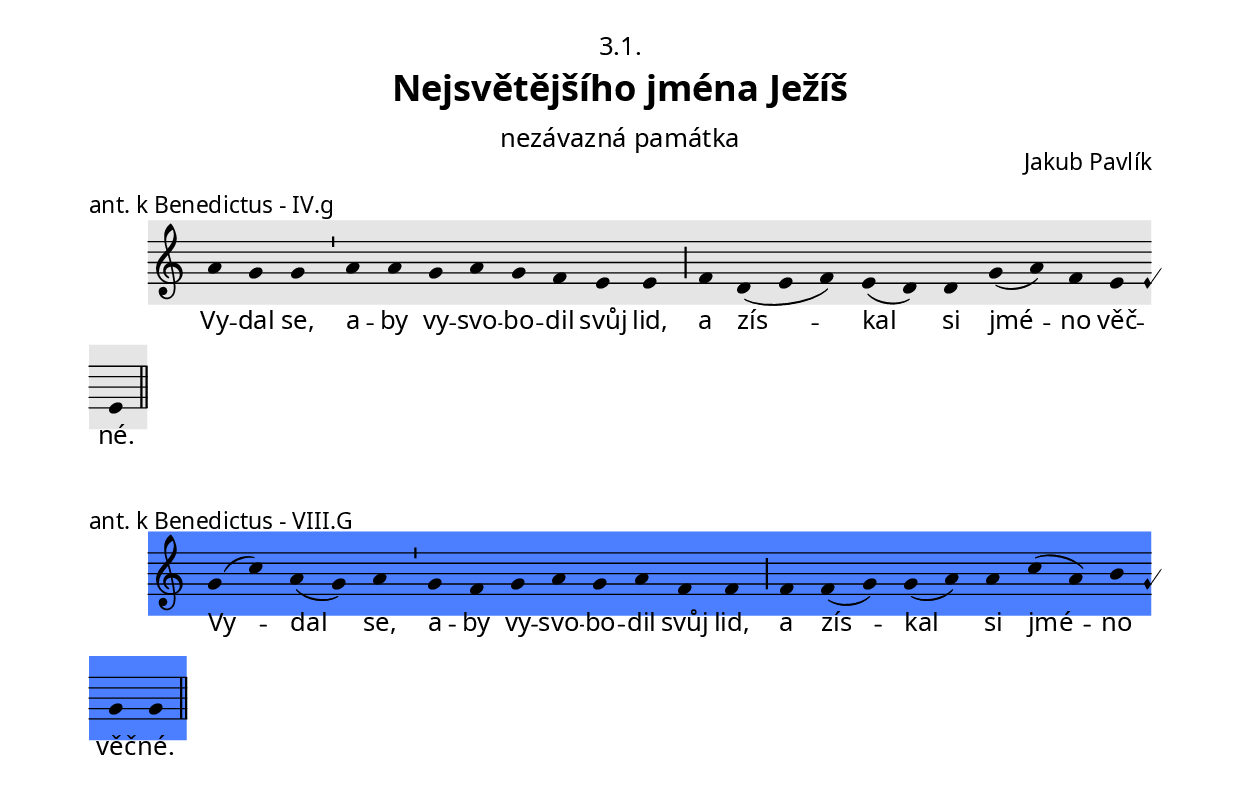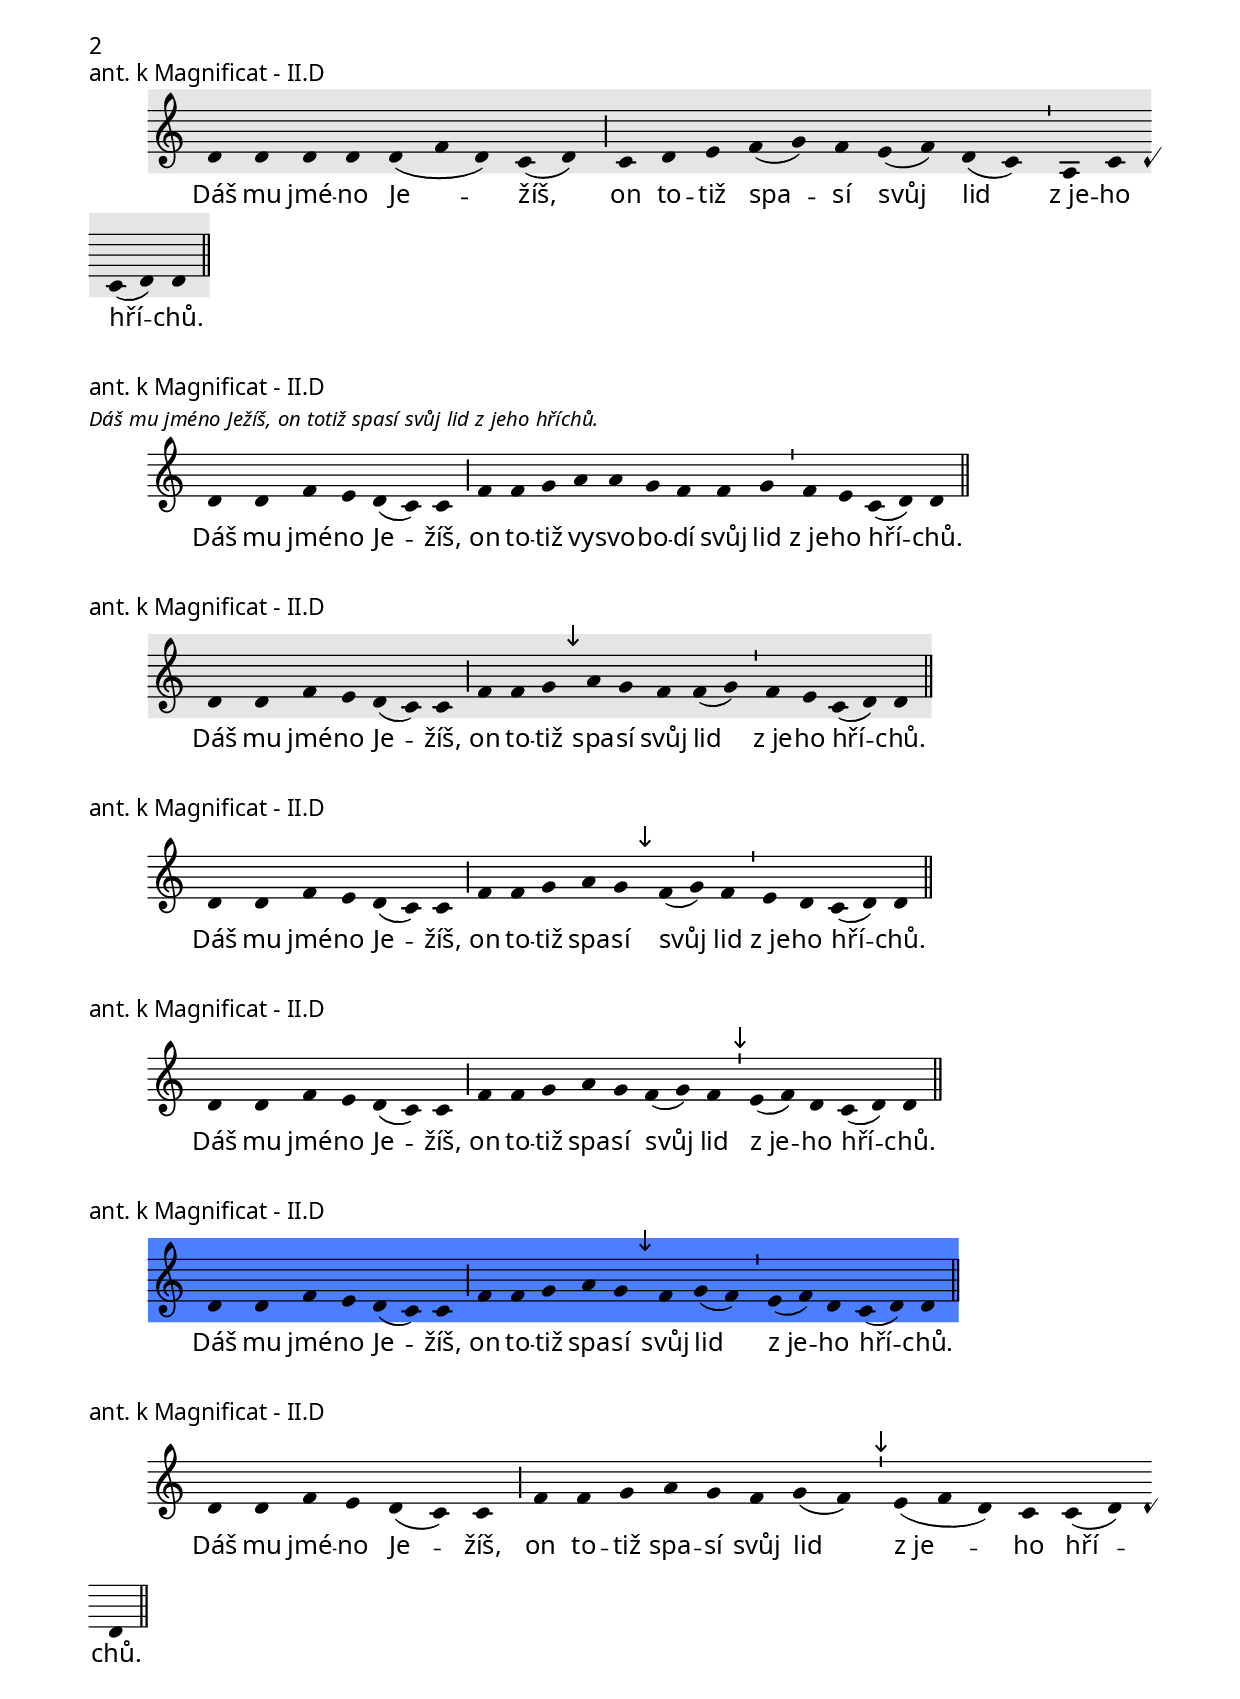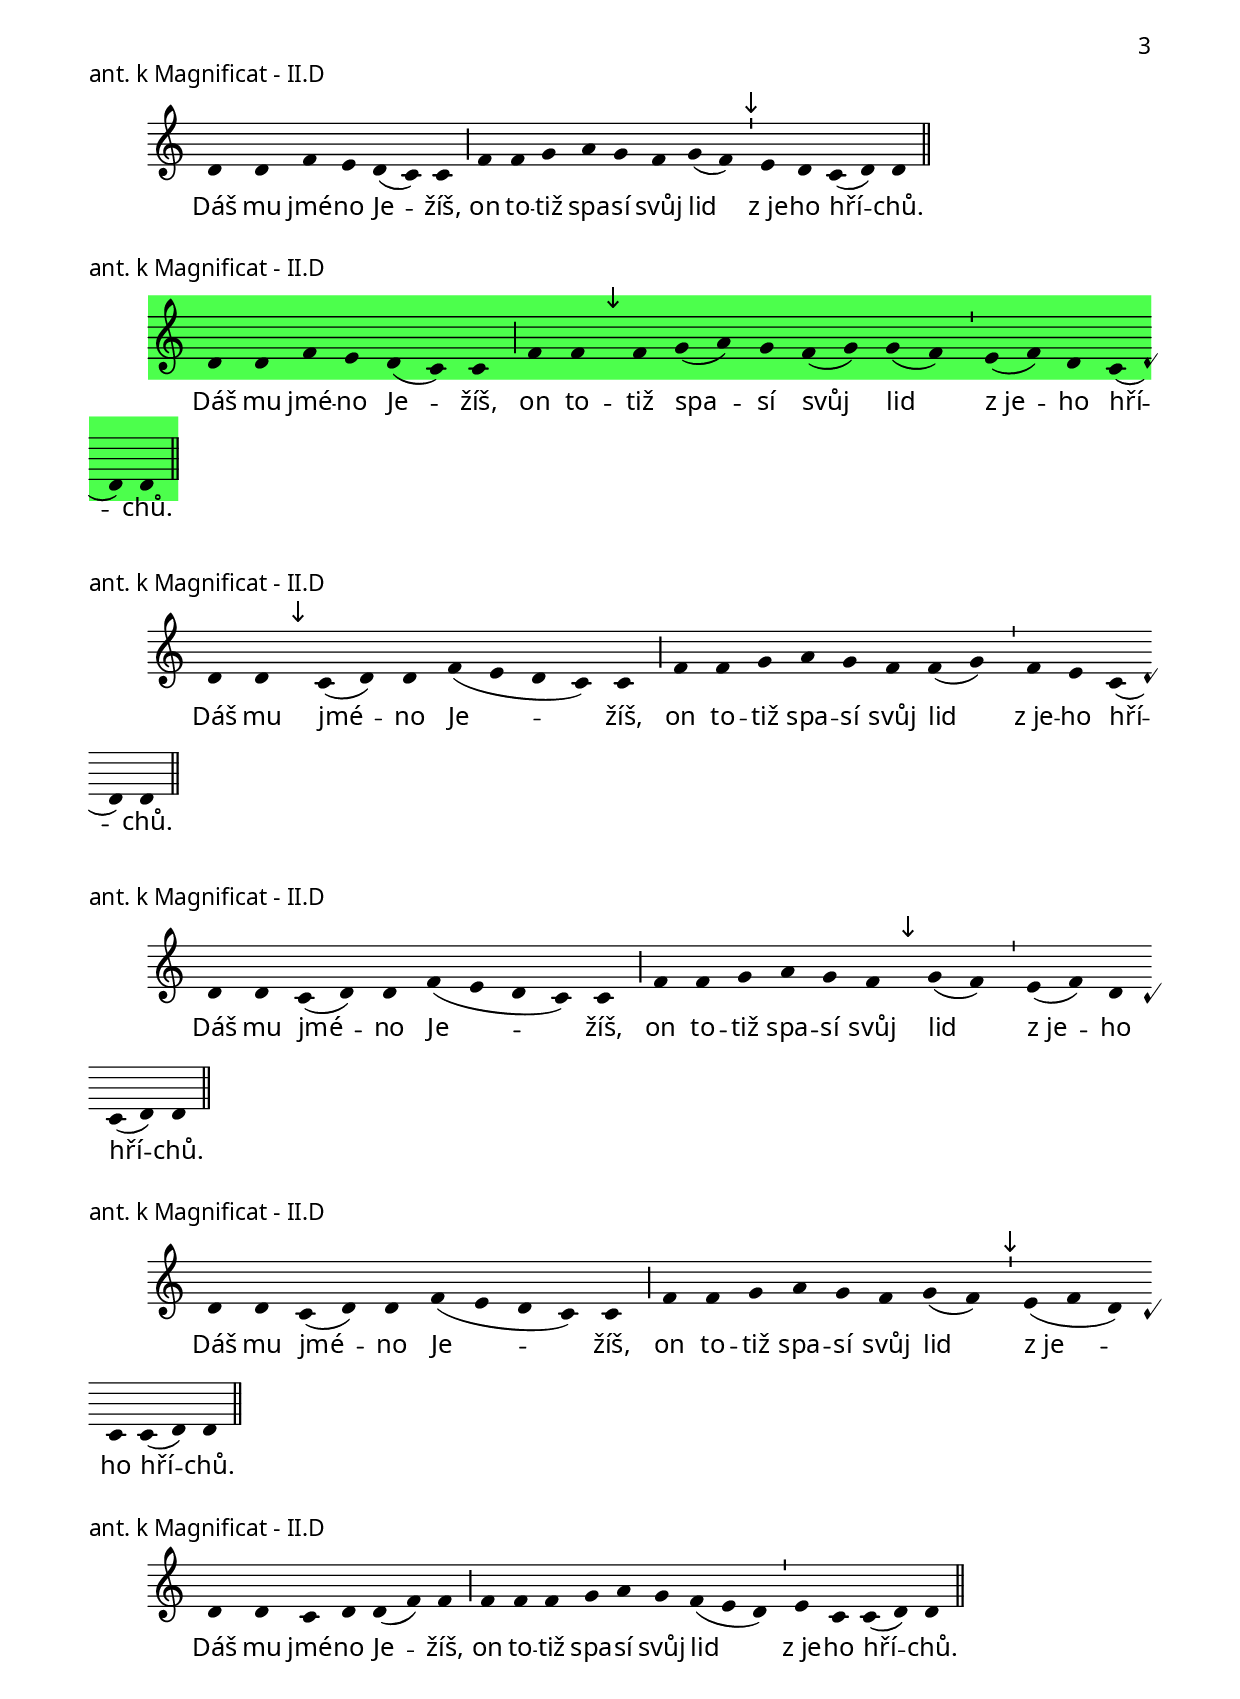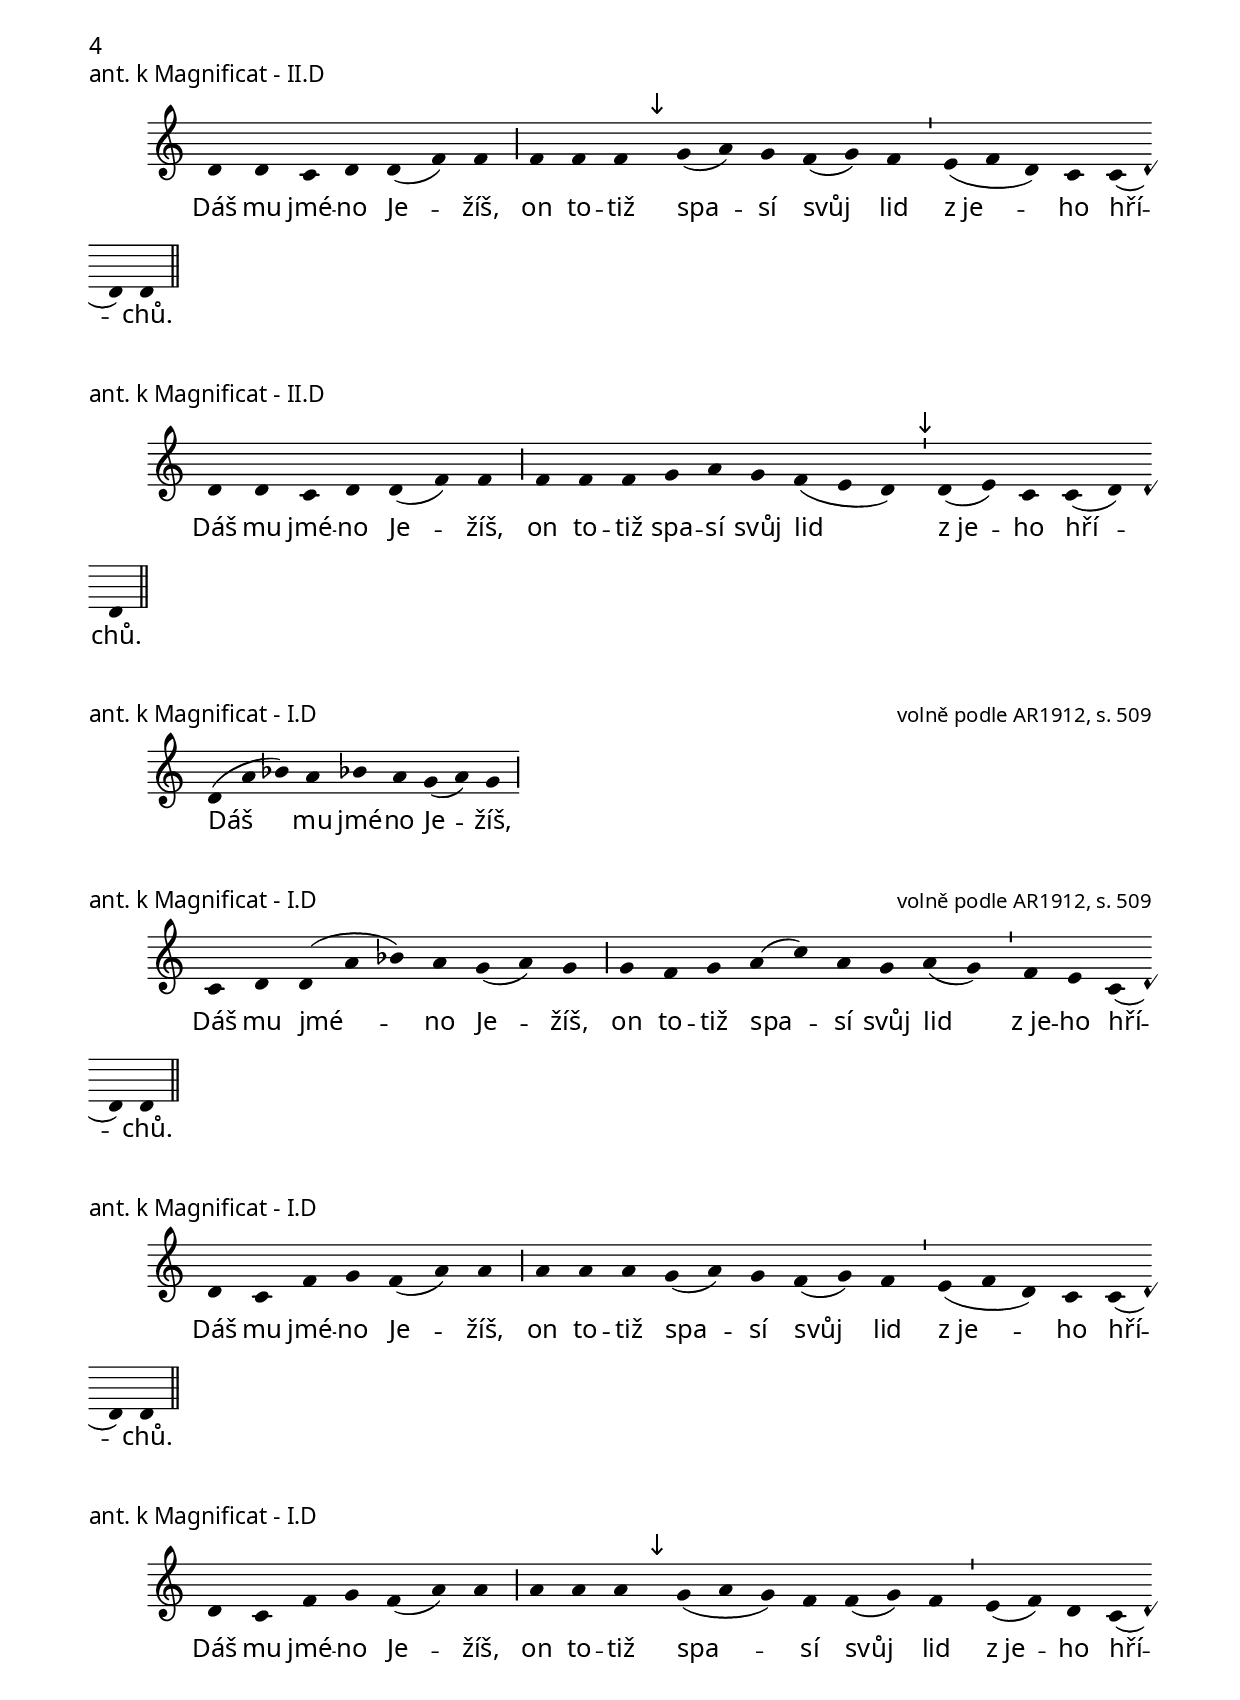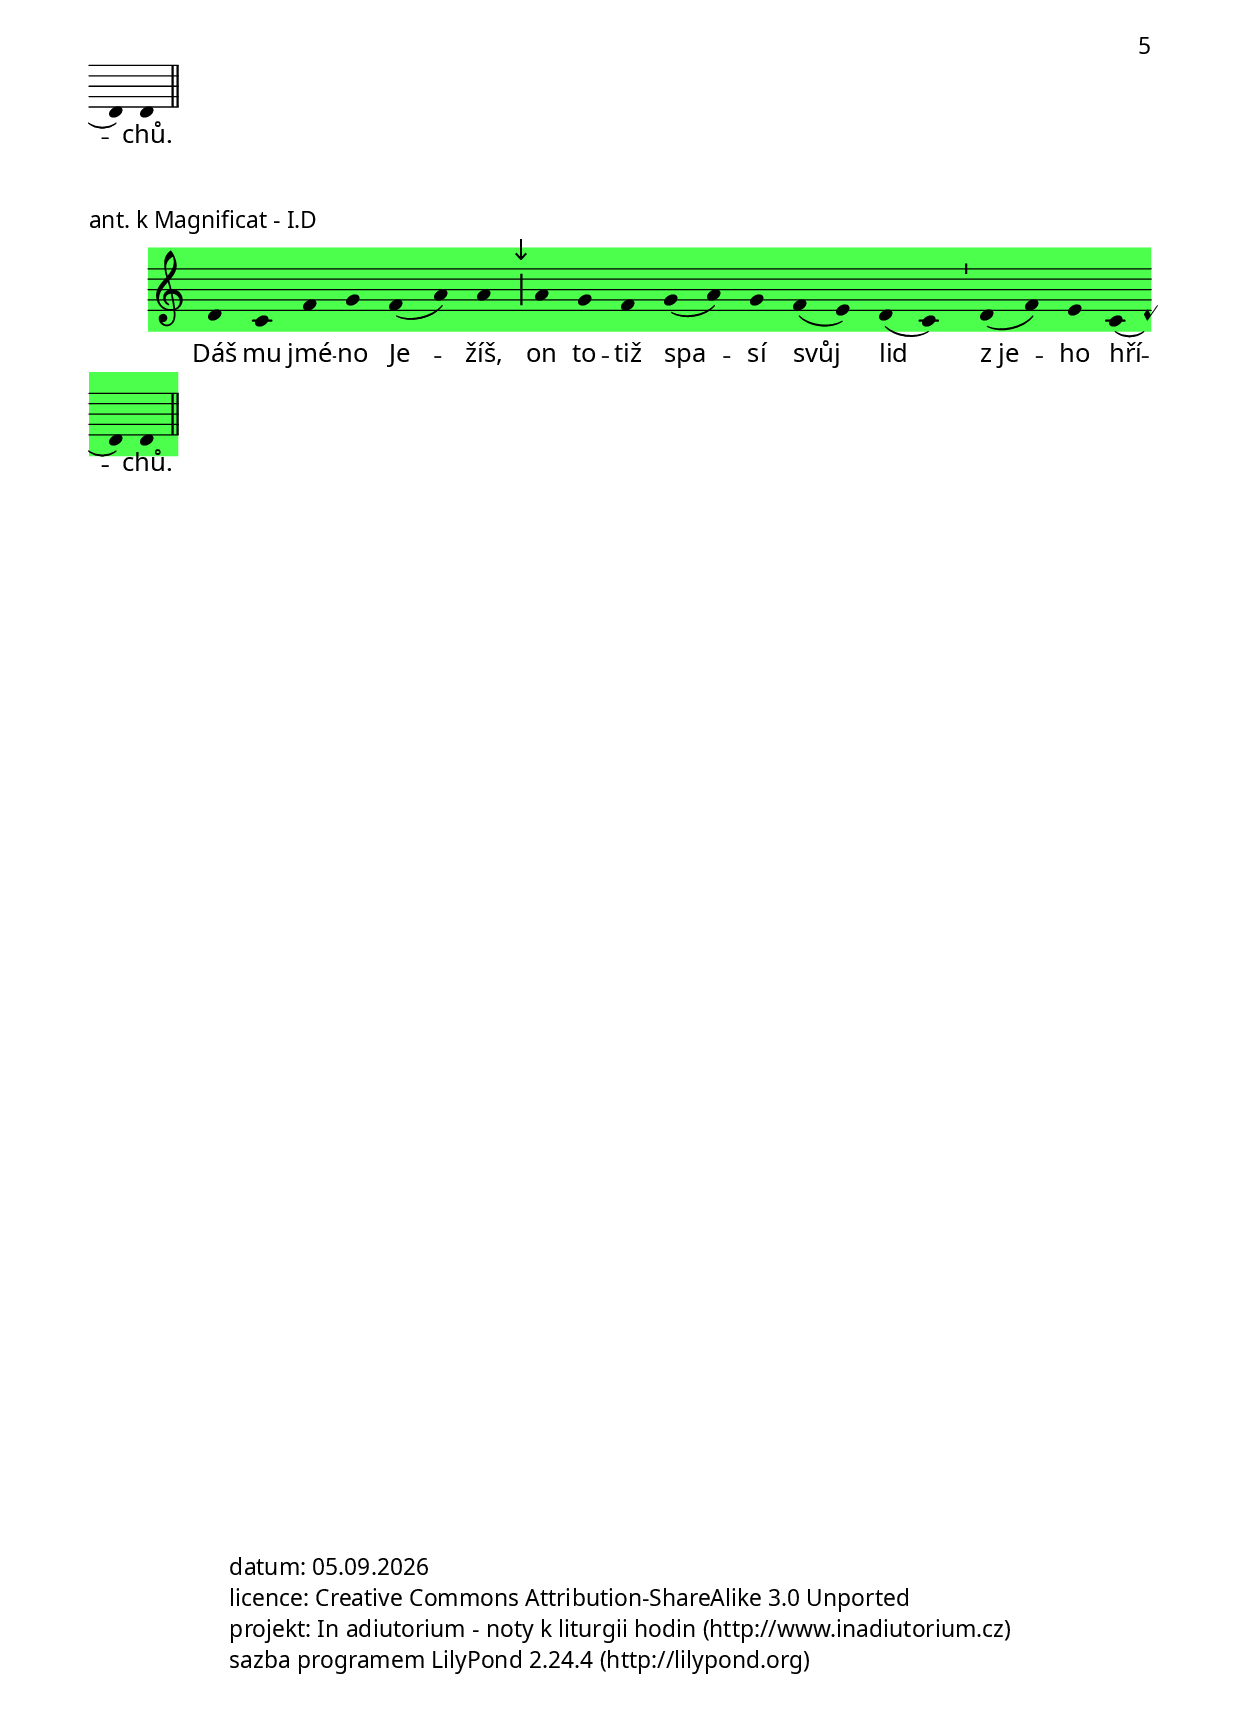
\version "2.17.24"

\include "../spolecne.ly"

\header {
  title = \markup\titleSvatek
            "Nejsvětějšího jména Ježíš"
            "nezávazná památka"
            3.1.
  composer = "Jakub Pavlík"
}

\score {
  \relative c'' {
    \zvyraznovacSedy
    \choralniRezim
    a4 g g \barMin a a g a g f e e \barMaior
    f d( e f) e( d) d g( a) f e e \barFinalis
  }
  \addlyrics {
    Vy -- dal se, a -- by vy -- svo -- bo -- dil svůj lid,
    a zís -- kal si jmé -- no věč -- né.
  }
  \header {
    quid = "ant. k Benedictus"
    modus = "IV"
    differentia = "g"
    psalmus = ""
    id = "aben"
    piece = \markup {\sestavTitulekBezZalmu}
  }
}

\score {
  \relative c'' {
    \zvyraznovacModry
    \choralniRezim
    g4( c) a( g) a \barMin
    g f g a g a f f \barMaior
    f f( g) g( a) a c( a) b g g \barFinalis
  }
  \addlyrics {
    Vy -- dal se,
    a -- by vy -- svo -- bo -- dil svůj lid,
    a zís -- kal si jmé -- no věč -- né.
  }
  \header {
    quid = "ant. k Benedictus"
    modus = "VIII"
    differentia = "G"
    psalmus = ""
    fons = "volně podle antifony 'Dedit se, ut liberaret populum', AR1912, s. 507"
    id = "aben"
    piece = \markup {\sestavTitulekBezZalmu}
  }
}

\pageBreak

\score {
  \relative c' {
    \zvyraznovacSedy
    \choralniRezim
    d4 d d d d( f d) c( d) \barMaior
    c d e f( g) f e( f) d( c) \barMin
    a c c( d) d \barFinalis
  }
  \addlyrics {
    Dáš mu jmé -- no Je -- žíš,
    on to -- tiž spa -- sí svůj lid
    z_je -- ho hří -- chů.
  }
  \header {
    quid = "ant. k Magnificat"
    modus = "II"
    differentia = "D"
    psalmus = ""
    id = "amag"
    piece = \markup {\sestavTitulekBezZalmu}
  }
}

\score {
  \relative c' {
    \choralniRezim
    d4 d f e d( c) c \barMaior
    f f g a a g f f g \barMin
    f e c( d) d \barFinalis
  }
  \addlyrics {
    Dáš mu jmé -- no Je -- žíš,
    on to -- tiž vy -- svo -- bo -- dí svůj lid
    z_je -- ho hří -- chů.
  }
  \header {
    textus_approbatus = "Dáš mu jméno Ježíš, on totiž spasí svůj lid z jeho hříchů."
    quid = "ant. k Magnificat"
    modus = "II"
    differentia = "D"
    psalmus = ""
    id = "amag"
    piece = \markup {\sestavTitulekBezZalmu}
  }
}

\score {
  \relative c' {
    \zvyraznovacSedy
    \choralniRezim
    d4 d f e d( c) c \barMaior
    f f g \mark\sipka a g f f( g) \barMin
    f e c( d) d \barFinalis
  }
  \addlyrics {
    Dáš mu jmé -- no Je -- žíš,
    on to -- tiž spa -- sí svůj lid
    z_je -- ho hří -- chů.
  }
  \header {
    quid = "ant. k Magnificat"
    modus = "II"
    differentia = "D"
    psalmus = ""
    id = "amag"
    piece = \markup {\sestavTitulekBezZalmu}
  }
}

\score {
  \relative c' {
    \choralniRezim
    d4 d f e d( c) c \barMaior
    f f g a g \mark\sipka f( g) f \barMin
    e d c( d) d \barFinalis
  }
  \addlyrics {
    Dáš mu jmé -- no Je -- žíš,
    on to -- tiž spa -- sí svůj lid
    z_je -- ho hří -- chů.
  }
  \header {
    quid = "ant. k Magnificat"
    modus = "II"
    differentia = "D"
    psalmus = ""
    id = "amag"
    piece = \markup {\sestavTitulekBezZalmu}
  }
}

\score {
  \relative c' {
    \choralniRezim
    d4 d f e d( c) c \barMaior
    f f g a g f( g) f \barMin
    \mark\sipka e( f) d c( d) d \barFinalis
  }
  \addlyrics {
    Dáš mu jmé -- no Je -- žíš,
    on to -- tiž spa -- sí svůj lid
    z_je -- ho hří -- chů.
  }
  \header {
    quid = "ant. k Magnificat"
    modus = "II"
    differentia = "D"
    psalmus = ""
    id = "amag"
    piece = \markup {\sestavTitulekBezZalmu}
  }
}

\score {
  \relative c' {
    \zvyraznovacModry
    \choralniRezim
    d4 d f e d( c) c \barMaior
    f f g a g \mark\sipka f g( f) \barMin
    e( f) d c( d) d \barFinalis
  }
  \addlyrics {
    Dáš mu jmé -- no Je -- žíš,
    on to -- tiž spa -- sí svůj lid
    z_je -- ho hří -- chů.
  }
  \header {
    quid = "ant. k Magnificat"
    modus = "II"
    differentia = "D"
    psalmus = ""
    id = "amag"
    piece = \markup {\sestavTitulekBezZalmu}
  }
}

\score {
  \relative c' {
    \choralniRezim
    d4 d f e d( c) c \barMaior
    f f g a g f g( f) \barMin
    \mark\sipka e( f d) c c( d) d \barFinalis
  }
  \addlyrics {
    Dáš mu jmé -- no Je -- žíš,
    on to -- tiž spa -- sí svůj lid
    z_je -- ho hří -- chů.
  }
  \header {
    quid = "ant. k Magnificat"
    modus = "II"
    differentia = "D"
    psalmus = ""
    id = "amag"
    piece = \markup {\sestavTitulekBezZalmu}
  }
}

\score {
  \relative c' {
    \choralniRezim
    d4 d f e d( c) c \barMaior
    f f g a g f g( f) \barMin
    \mark\sipka e d c( d) d \barFinalis
  }
  \addlyrics {
    Dáš mu jmé -- no Je -- žíš,
    on to -- tiž spa -- sí svůj lid
    z_je -- ho hří -- chů.
  }
  \header {
    quid = "ant. k Magnificat"
    modus = "II"
    differentia = "D"
    psalmus = ""
    id = "amag"
    piece = \markup {\sestavTitulekBezZalmu}
  }
}

\score {
  \relative c' {
    \zvyraznovacZeleny
    \choralniRezim
    d4 d f e d( c) c \barMaior
    f f \mark\sipka f g( a) g f( g) g( f) \barMin
    e( f) d c( d) d \barFinalis
  }
  \addlyrics {
    Dáš mu jmé -- no Je -- žíš,
    on to -- tiž spa -- sí svůj lid
    z_je -- ho hří -- chů.
  }
  \header {
    quid = "ant. k Magnificat"
    modus = "II"
    differentia = "D"
    psalmus = ""
    id = "amag"
    piece = \markup {\sestavTitulekBezZalmu}
  }
}

\score {
  \relative c' {
    \choralniRezim
    d4 d \mark\sipka c( d) d f( e d c) c \barMaior
    f f g a g f f( g) \barMin
    f e c( d) d \barFinalis
  }
  \addlyrics {
    Dáš mu jmé -- no Je -- žíš,
    on to -- tiž spa -- sí svůj lid
    z_je -- ho hří -- chů.
  }
  \header {
    quid = "ant. k Magnificat"
    modus = "II"
    differentia = "D"
    psalmus = ""
    id = "amag"
    piece = \markup {\sestavTitulekBezZalmu}
  }
}

\score {
  \relative c' {
    \choralniRezim
    d4 d c( d) d f( e d c) c \barMaior
    f f g a g f \mark\sipka g( f) \barMin
    e( f) d c( d) d \barFinalis
  }
  \addlyrics {
    Dáš mu jmé -- no Je -- žíš,
    on to -- tiž spa -- sí svůj lid
    z_je -- ho hří -- chů.
  }
  \header {
    quid = "ant. k Magnificat"
    modus = "II"
    differentia = "D"
    psalmus = ""
    id = "amag"
    piece = \markup {\sestavTitulekBezZalmu}
  }
}

\score {
  \relative c' {
    \choralniRezim
    d4 d c( d) d f( e d c) c \barMaior
    f f g a g f g( f) \barMin
    \mark\sipka e( f d) c c( d) d \barFinalis
  }
  \addlyrics {
    Dáš mu jmé -- no Je -- žíš,
    on to -- tiž spa -- sí svůj lid
    z_je -- ho hří -- chů.
  }
  \header {
    quid = "ant. k Magnificat"
    modus = "II"
    differentia = "D"
    psalmus = ""
    id = "amag"
    piece = \markup {\sestavTitulekBezZalmu}
  }
}

\score {
  \relative c' {
    \choralniRezim
    d4 d c d d( f) f \barMaior
    f f f g a g f( e d) \barMin
    e c c( d) d \barFinalis
  }
  \addlyrics {
    Dáš mu jmé -- no Je -- žíš,
    on to -- tiž spa -- sí svůj lid
    z_je -- ho hří -- chů.
  }
  \header {
    quid = "ant. k Magnificat"
    modus = "II"
    differentia = "D"
    psalmus = ""
    id = "amag"
    piece = \markup {\sestavTitulekBezZalmu}
  }
}

\score {
  \relative c' {
    \choralniRezim
    d4 d c d d( f) f \barMaior
    f f f \mark\sipka g( a) g f( g) f \barMin
    e( f d) c c( d) d \barFinalis
  }
  \addlyrics {
    Dáš mu jmé -- no Je -- žíš,
    on to -- tiž spa -- sí svůj lid
    z_je -- ho hří -- chů.
  }
  \header {
    quid = "ant. k Magnificat"
    modus = "II"
    differentia = "D"
    psalmus = ""
    id = "amag"
    piece = \markup {\sestavTitulekBezZalmu}
  }
}

\score {
  \relative c' {
    \choralniRezim
    d4 d c d d( f) f \barMaior
    f f f g a g f( e d) \barMin
    \mark\sipka d( e) c c( d) d \barFinalis
  }
  \addlyrics {
    Dáš mu jmé -- no Je -- žíš,
    on to -- tiž spa -- sí svůj lid
    z_je -- ho hří -- chů.
  }
  \header {
    quid = "ant. k Magnificat"
    modus = "II"
    differentia = "D"
    psalmus = ""
    id = "amag"
    piece = \markup {\sestavTitulekBezZalmu}
  }
}

\score {
  \relative c' {
    \choralniRezim
    d4( a' bes) a bes a g( a) g \barMaior
  }
  \addlyrics {
    Dáš mu jmé -- no Je -- žíš,
    on to -- tiž spa -- sí svůj lid
    z_je -- ho hří -- chů.
  }
  \header {
    quid = "ant. k Magnificat"
    modus = "I"
    differentia = "D"
    psalmus = ""
    fons_externus = "volně podle AR1912, s. 509"
    id = "amag"
    piece = \markup {\sestavTitulekBezZalmu}
  }
}

\score {
  \relative c' {
    \choralniRezim
    c4 d d( a' bes) a g( a) g \barMaior
    g f g a( c) a g a( g) \barMin
    f e c( d) d \barFinalis
  }
  \addlyrics {
    Dáš mu jmé -- no Je -- žíš,
    on to -- tiž spa -- sí svůj lid
    z_je -- ho hří -- chů.
  }
  \header {
    quid = "ant. k Magnificat"
    modus = "I"
    differentia = "D"
    psalmus = ""
    fons_externus = "volně podle AR1912, s. 509"
    id = "amag"
    piece = \markup {\sestavTitulekBezZalmu}
  }
}

\score {
  \relative c' {
    \choralniRezim
    d4 c f g f( a) a \barMaior
    a a a g( a) g f( g) f \barMin
    e( f d) c c( d) d \barFinalis
  }
  \addlyrics {
    Dáš mu jmé -- no Je -- žíš,
    on to -- tiž spa -- sí svůj lid
    z_je -- ho hří -- chů.
  }
  \header {
    quid = "ant. k Magnificat"
    modus = "I"
    differentia = "D"
    psalmus = ""
    id = "amag"
    piece = \markup {\sestavTitulekBezZalmu}
  }
}

\score {
  \relative c' {
    \choralniRezim
    d4 c f g f( a) a \barMaior
    a a a \mark\sipka g( a g) f f( g) f \barMin
    e( f) d c( d) d \barFinalis
  }
  \addlyrics {
    Dáš mu jmé -- no Je -- žíš,
    on to -- tiž spa -- sí svůj lid
    z_je -- ho hří -- chů.
  }
  \header {
    quid = "ant. k Magnificat"
    modus = "I"
    differentia = "D"
    psalmus = ""
    id = "amag"
    piece = \markup {\sestavTitulekBezZalmu}
  }
}

\score {
  \relative c' {
    \zvyraznovacZeleny
    \choralniRezim
    d4 c f g f( a) a \barMaior
    \mark\sipka a g f g( a) g f( e) d( c) \barMin
    d( f) e c( d) d \barFinalis
  }
  \addlyrics {
    Dáš mu jmé -- no Je -- žíš,
    on to -- tiž spa -- sí svůj lid
    z_je -- ho hří -- chů.
  }
  \header {
    quid = "ant. k Magnificat"
    modus = "I"
    differentia = "D"
    psalmus = ""
    id = "amag"
    piece = \markup {\sestavTitulekBezZalmu}
  }
}